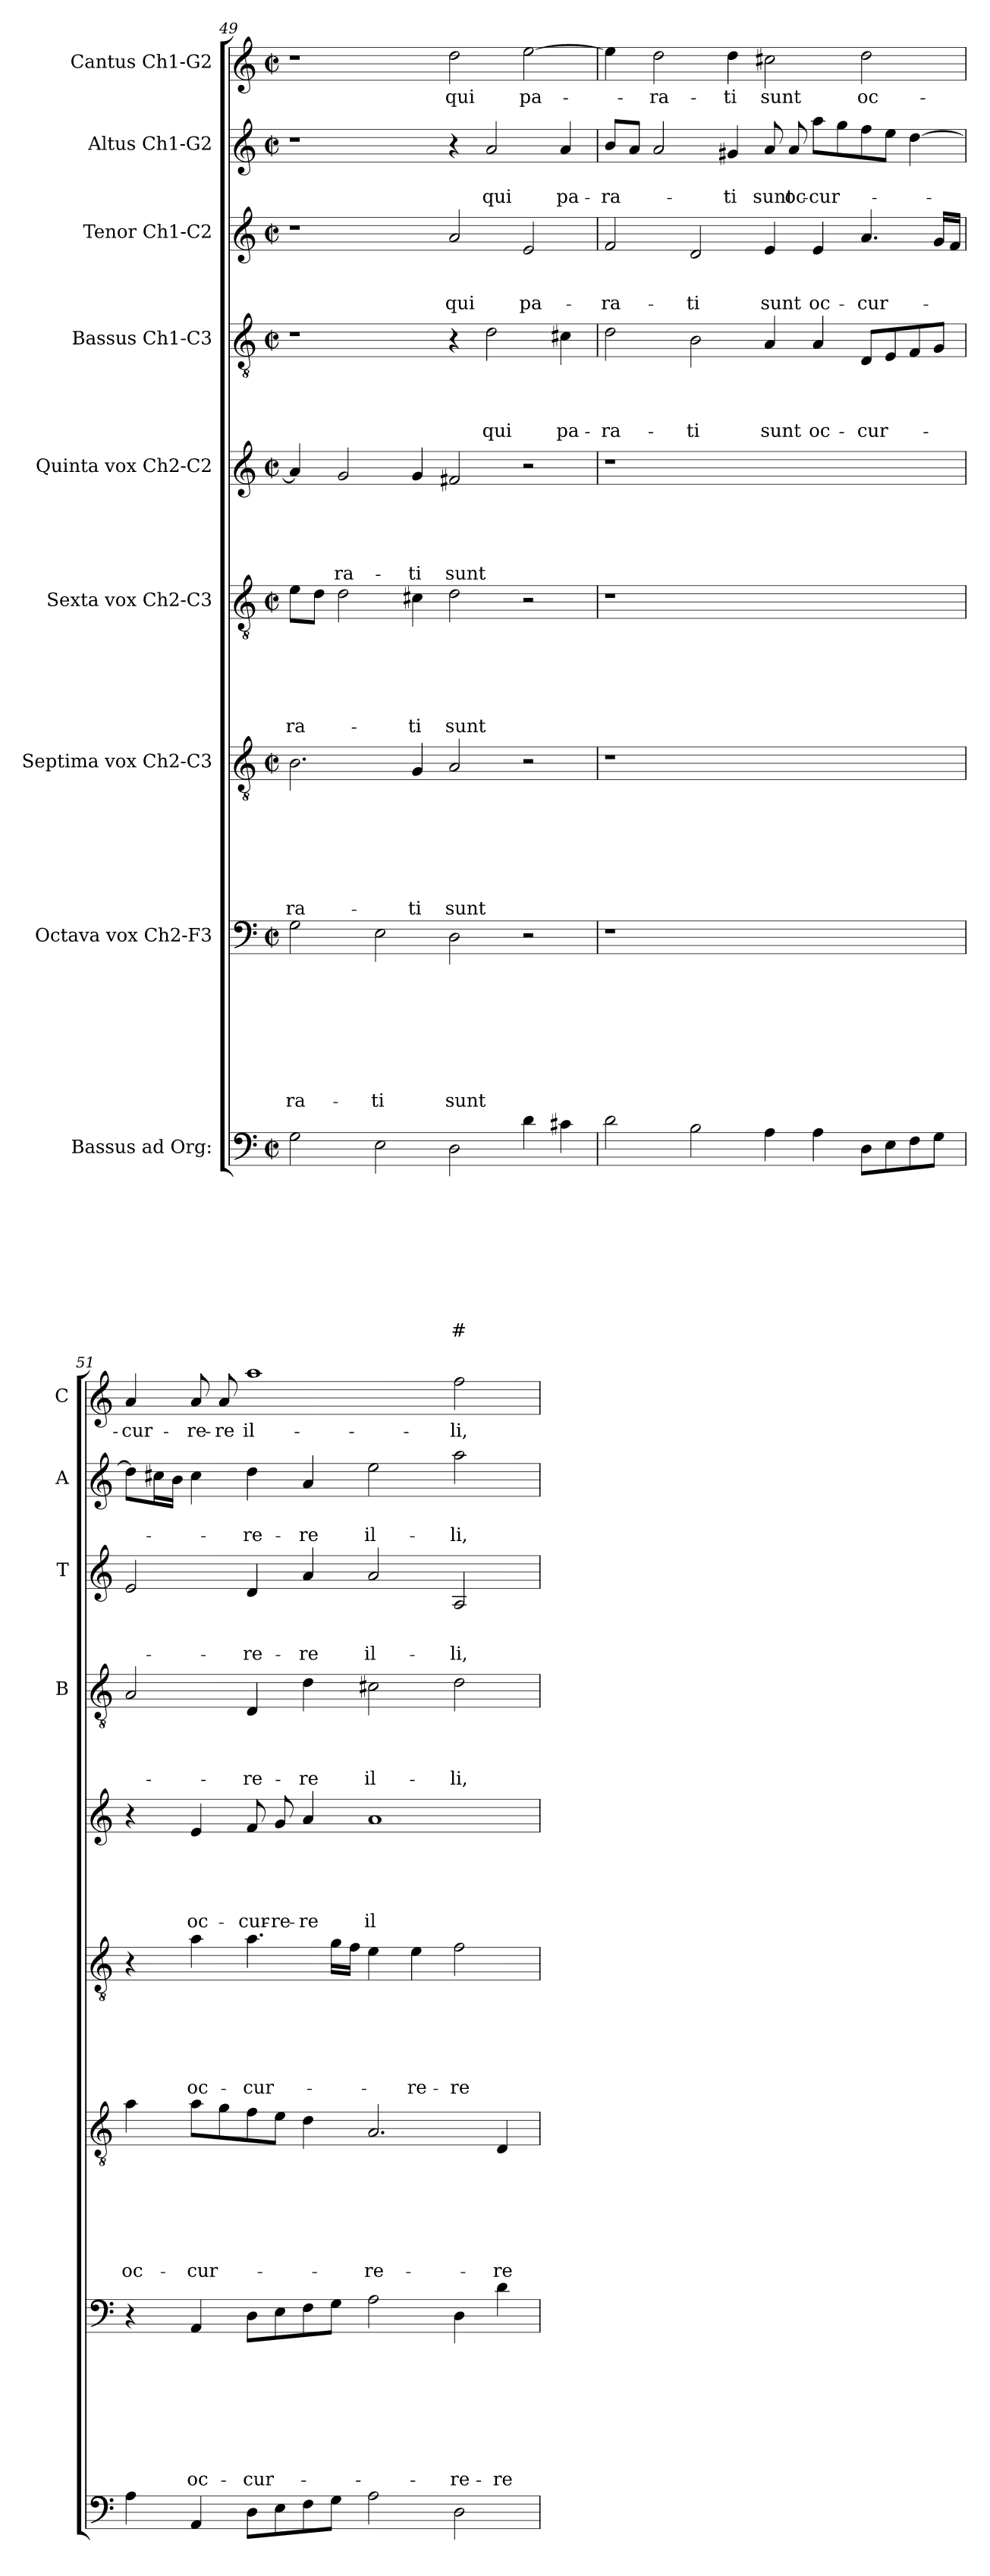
**kern	**text	**text	**text	**text	**text	**text	**text	**text	**text	**kern	**text	**text	**text	**text	**text	**text	**text	**text	**kern	**text	**text	**text	**text	**text	**text	**text	**kern	**text	**text	**text	**text	**text	**text	**kern	**text	**text	**text	**text	**text	**kern	**text	**text	**text	**text	**kern	**text	**text	**text	**kern	**text	**text	**kern	**text
*part9	*part9	*part9	*part9	*part9	*part9	*part9	*part9	*part9	*part9	*part8	*part8	*part8	*part8	*part8	*part8	*part8	*part8	*part8	*part7	*part7	*part7	*part7	*part7	*part7	*part7	*part7	*part6	*part6	*part6	*part6	*part6	*part6	*part6	*part5	*part5	*part5	*part5	*part5	*part5	*part4	*part4	*part4	*part4	*part4	*part3	*part3	*part3	*part3	*part2	*part2	*part2	*part1	*part1
*staff9	*staff9	*staff9	*staff9	*staff9	*staff9	*staff9	*staff9	*staff9	*staff9	*staff8	*staff8	*staff8	*staff8	*staff8	*staff8	*staff8	*staff8	*staff8	*staff7	*staff7	*staff7	*staff7	*staff7	*staff7	*staff7	*staff7	*staff6	*staff6	*staff6	*staff6	*staff6	*staff6	*staff6	*staff5	*staff5	*staff5	*staff5	*staff5	*staff5	*staff4	*staff4	*staff4	*staff4	*staff4	*staff3	*staff3	*staff3	*staff3	*staff2	*staff2	*staff2	*staff1	*staff1
*I"Bassus ad Org:	*	*	*	*	*	*	*	*	*	*I"Octava vox Ch2-F3	*	*	*	*	*	*	*	*	*I"Septima vox Ch2-C3	*	*	*	*	*	*	*	*I"Sexta vox Ch2-C3	*	*	*	*	*	*	*I"Quinta vox Ch2-C2	*	*	*	*	*	*I"Bassus Ch1-C3	*	*	*	*	*I"Tenor Ch1-C2	*	*	*	*I"Altus Ch1-G2	*	*	*I"Cantus Ch1-G2	*
*	*	*	*	*	*	*	*	*	*	*	*	*	*	*	*	*	*	*	*	*	*	*	*	*	*	*	*	*	*	*	*	*	*	*	*	*	*	*	*	*I'B	*	*	*	*	*I'T	*	*	*	*I'A	*	*	*I'C	*
*clefF4	*	*	*	*	*	*	*	*	*	*clefF4	*	*	*	*	*	*	*	*	*clefGv2	*	*	*	*	*	*	*	*clefGv2	*	*	*	*	*	*	*clefG2	*	*	*	*	*	*clefGv2	*	*	*	*	*clefG2	*	*	*	*clefG2	*	*	*clefG2	*
*k[]	*	*	*	*	*	*	*	*	*	*k[]	*	*	*	*	*	*	*	*	*k[]	*	*	*	*	*	*	*	*k[]	*	*	*	*	*	*	*k[]	*	*	*	*	*	*k[]	*	*	*	*	*k[]	*	*	*	*k[]	*	*	*k[]	*
*C:	*	*	*	*	*	*	*	*	*	*C:	*	*	*	*	*	*	*	*	*C:	*	*	*	*	*	*	*	*C:	*	*	*	*	*	*	*C:	*	*	*	*	*	*C:	*	*	*	*	*C:	*	*	*	*C:	*	*	*C:	*
*M2/2	*	*	*	*	*	*	*	*	*	*M2/2	*	*	*	*	*	*	*	*	*M2/2	*	*	*	*	*	*	*	*M2/2	*	*	*	*	*	*	*M2/2	*	*	*	*	*	*M2/2	*	*	*	*	*M2/2	*	*	*	*M2/2	*	*	*M2/2	*
*met(c|)	*	*	*	*	*	*	*	*	*	*met(c|)	*	*	*	*	*	*	*	*	*met(c|)	*	*	*	*	*	*	*	*met(c|)	*	*	*	*	*	*	*met(c|)	*	*	*	*	*	*met(c|)	*	*	*	*	*met(c|)	*	*	*	*met(c|)	*	*	*met(c|)	*
=49	=49	=49	=49	=49	=49	=49	=49	=49	=49	=49	=49	=49	=49	=49	=49	=49	=49	=49	=49	=49	=49	=49	=49	=49	=49	=49	=49	=49	=49	=49	=49	=49	=49	=49	=49	=49	=49	=49	=49	=49	=49	=49	=49	=49	=49	=49	=49	=49	=49	=49	=49	=49	=49
!	!	!	!	!	!	!	!	!	!	!	!	!	!	!	!	!	!	!LO:LY:b	!	!	!	!	!	!	!	!LO:LY:b	!	!	!	!	!	!	!LO:LY:b	!	!	!	!	!	!	!	!	!	!	!	!	!	!	!	!	!	!	!	!
2G\	.	.	.	.	.	.	.	.	.	2G\	.	.	.	.	.	.	.	-ra-	2.B\	.	.	.	.	.	.	-ra-	8e\L	.	.	.	.	.	-ra-	4a/]	.	.	.	.	.	1r	.	.	.	.	1r	.	.	.	1r	.	.	1r	.
.	.	.	.	.	.	.	.	.	.	.	.	.	.	.	.	.	.	.	.	.	.	.	.	.	.	.	8d\J	.	.	.	.	.	.	.	.	.	.	.	.	.	.	.	.	.	.	.	.	.	.	.	.	.	.
!	!	!	!	!	!	!	!	!	!	!	!	!	!	!	!	!	!	!	!	!	!	!	!	!	!	!	!	!	!	!	!	!	!	!	!	!	!	!	!LO:LY:b	!	!	!	!	!	!	!	!	!	!	!	!	!	!
.	.	.	.	.	.	.	.	.	.	.	.	.	.	.	.	.	.	.	.	.	.	.	.	.	.	.	2d\	.	.	.	.	.	.	2g/	.	.	.	.	-ra-	.	.	.	.	.	.	.	.	.	.	.	.	.	.
!	!	!	!	!	!	!	!	!	!	!	!	!	!	!	!	!	!	!LO:LY:b	!	!	!	!	!	!	!	!	!	!	!	!	!	!	!	!	!	!	!	!	!	!	!	!	!	!	!	!	!	!	!	!	!	!	!
2E\	.	.	.	.	.	.	.	.	.	2E\	.	.	.	.	.	.	.	-ti	.	.	.	.	.	.	.	.	.	.	.	.	.	.	.	.	.	.	.	.	.	.	.	.	.	.	.	.	.	.	.	.	.	.	.
!	!	!	!	!	!	!	!	!	!	!	!	!	!	!	!	!	!	!	!	!	!	!	!	!	!	!LO:LY:b	!	!	!	!	!	!	!LO:LY:b	!	!	!	!	!	!LO:LY:b	!	!	!	!	!	!	!	!	!	!	!	!	!	!
.	.	.	.	.	.	.	.	.	.	.	.	.	.	.	.	.	.	.	4G/	.	.	.	.	.	.	-ti	4c#X\	.	.	.	.	.	-ti	4g/	.	.	.	.	-ti	.	.	.	.	.	.	.	.	.	.	.	.	.	.
!	!	!	!	!	!	!	!	!	!LO:LY:b	!	!	!	!	!	!	!	!	!LO:LY:b	!	!	!	!	!	!	!	!LO:LY:b	!	!	!	!	!	!	!LO:LY:b	!	!	!	!	!	!LO:LY:b	!	!	!	!	!	!	!	!	!LO:LY:b	!	!	!	!	!LO:LY:b
2D\	.	.	.	.	.	.	.	.	#	2D\	.	.	.	.	.	.	.	sunt	2A/	.	.	.	.	.	.	sunt	2d\	.	.	.	.	.	sunt	2f#X/	.	.	.	.	sunt	4r	.	.	.	.	2a/	.	.	qui	4r	.	.	2dd\	qui
!	!	!	!	!	!	!	!	!	!	!	!	!	!	!	!	!	!	!	!	!	!	!	!	!	!	!	!	!	!	!	!	!	!	!	!	!	!	!	!	!	!	!	!	!LO:LY:b	!	!	!	!	!	!	!LO:LY:b	!	!
.	.	.	.	.	.	.	.	.	.	.	.	.	.	.	.	.	.	.	.	.	.	.	.	.	.	.	.	.	.	.	.	.	.	.	.	.	.	.	.	2d\	.	.	.	qui	.	.	.	.	2a/	.	qui	.	.
!	!	!	!	!	!	!	!	!	!	!	!	!	!	!	!	!	!	!	!	!	!	!	!	!	!	!	!	!	!	!	!	!	!	!	!	!	!	!	!	!	!	!	!	!	!	!	!	!LO:LY:b	!	!	!	!	!LO:LY:b
4d\	.	.	.	.	.	.	.	.	.	2r	.	.	.	.	.	.	.	.	2r	.	.	.	.	.	.	.	2r	.	.	.	.	.	.	2r	.	.	.	.	.	.	.	.	.	.	2e/	.	.	pa-	.	.	.	[2ee\	pa-
!	!	!	!	!	!	!	!	!	!	!	!	!	!	!	!	!	!	!	!	!	!	!	!	!	!	!	!	!	!	!	!	!	!	!	!	!	!	!	!	!	!	!	!	!LO:LY:b	!	!	!	!	!	!	!LO:LY:b	!	!
4c#X\	.	.	.	.	.	.	.	.	.	.	.	.	.	.	.	.	.	.	.	.	.	.	.	.	.	.	.	.	.	.	.	.	.	.	.	.	.	.	.	4c#X\	.	.	.	pa-	.	.	.	.	4a/	.	pa-	.	.
=50	=50	=50	=50	=50	=50	=50	=50	=50	=50	=50	=50	=50	=50	=50	=50	=50	=50	=50	=50	=50	=50	=50	=50	=50	=50	=50	=50	=50	=50	=50	=50	=50	=50	=50	=50	=50	=50	=50	=50	=50	=50	=50	=50	=50	=50	=50	=50	=50	=50	=50	=50	=50	=50
!	!	!	!	!	!	!	!	!	!	!	!	!	!	!	!	!	!	!	!	!	!	!	!	!	!	!	!	!	!	!	!	!	!	!	!	!	!	!	!	!	!	!	!	!LO:LY:b	!	!	!	!LO:LY:b	!	!	!LO:LY:b	!	!
2d\	.	.	.	.	.	.	.	.	.	1r	.	.	.	.	.	.	.	.	1r	.	.	.	.	.	.	.	1r	.	.	.	.	.	.	1r	.	.	.	.	.	2d\	.	.	.	-ra-	2f/	.	.	-ra-	8b/L	.	-ra-	4ee\]	.
.	.	.	.	.	.	.	.	.	.	.	.	.	.	.	.	.	.	.	.	.	.	.	.	.	.	.	.	.	.	.	.	.	.	.	.	.	.	.	.	.	.	.	.	.	.	.	.	.	8a/J	.	.	.	.
!	!	!	!	!	!	!	!	!	!	!	!	!	!	!	!	!	!	!	!	!	!	!	!	!	!	!	!	!	!	!	!	!	!	!	!	!	!	!	!	!	!	!	!	!	!	!	!	!	!	!	!	!	!LO:LY:b
.	.	.	.	.	.	.	.	.	.	.	.	.	.	.	.	.	.	.	.	.	.	.	.	.	.	.	.	.	.	.	.	.	.	.	.	.	.	.	.	.	.	.	.	.	.	.	.	.	2a/	.	.	2dd\	-ra-
!	!	!	!	!	!	!	!	!	!	!	!	!	!	!	!	!	!	!	!	!	!	!	!	!	!	!	!	!	!	!	!	!	!	!	!	!	!	!	!	!	!	!	!	!LO:LY:b	!	!	!	!LO:LY:b	!	!	!	!	!
2B\	.	.	.	.	.	.	.	.	.	.	.	.	.	.	.	.	.	.	.	.	.	.	.	.	.	.	.	.	.	.	.	.	.	.	.	.	.	.	.	2B\	.	.	.	-ti	2d/	.	.	-ti	.	.	.	.	.
!	!	!	!	!	!	!	!	!	!	!	!	!	!	!	!	!	!	!	!	!	!	!	!	!	!	!	!	!	!	!	!	!	!	!	!	!	!	!	!	!	!	!	!	!	!	!	!	!	!	!	!LO:LY:b	!	!LO:LY:b
.	.	.	.	.	.	.	.	.	.	.	.	.	.	.	.	.	.	.	.	.	.	.	.	.	.	.	.	.	.	.	.	.	.	.	.	.	.	.	.	.	.	.	.	.	.	.	.	.	4g#X/	.	-ti	4dd\	-ti
!	!	!	!	!	!	!	!	!	!	!	!	!	!	!	!	!	!	!	!	!	!	!	!	!	!	!	!	!	!	!	!	!	!	!	!	!	!	!	!	!	!	!	!	!LO:LY:b	!	!	!	!LO:LY:b	!	!	!LO:LY:b	!	!LO:LY:b
4A\	.	.	.	.	.	.	.	.	.	1ryy	.	.	.	.	.	.	.	.	1ryy	.	.	.	.	.	.	.	1ryy	.	.	.	.	.	.	1ryy	.	.	.	.	.	4A/	.	.	.	sunt	4e/	.	.	sunt	8a/	.	sunt	2cc#X\	sunt
!	!	!	!	!	!	!	!	!	!	!	!	!	!	!	!	!	!	!	!	!	!	!	!	!	!	!	!	!	!	!	!	!	!	!	!	!	!	!	!	!	!	!	!	!	!	!	!	!	!	!	!LO:LY:b	!	!
.	.	.	.	.	.	.	.	.	.	.	.	.	.	.	.	.	.	.	.	.	.	.	.	.	.	.	.	.	.	.	.	.	.	.	.	.	.	.	.	.	.	.	.	.	.	.	.	.	8a/	.	oc-	.	.
!	!	!	!	!	!	!	!	!	!	!	!	!	!	!	!	!	!	!	!	!	!	!	!	!	!	!	!	!	!	!	!	!	!	!	!	!	!	!	!	!	!	!	!	!LO:LY:b	!	!	!	!LO:LY:b	!	!	!LO:LY:b	!	!
4A\	.	.	.	.	.	.	.	.	.	.	.	.	.	.	.	.	.	.	.	.	.	.	.	.	.	.	.	.	.	.	.	.	.	.	.	.	.	.	.	4A/	.	.	.	oc-	4e/	.	.	oc-	8aa\L	.	-cur-	.	.
.	.	.	.	.	.	.	.	.	.	.	.	.	.	.	.	.	.	.	.	.	.	.	.	.	.	.	.	.	.	.	.	.	.	.	.	.	.	.	.	.	.	.	.	.	.	.	.	.	8gg\	.	.	.	.
!	!	!	!	!	!	!	!	!	!	!	!	!	!	!	!	!	!	!	!	!	!	!	!	!	!	!	!	!	!	!	!	!	!	!	!	!	!	!	!	!	!	!	!	!LO:LY:b	!	!	!	!LO:LY:b	!	!	!	!	!LO:LY:b
8D\L	.	.	.	.	.	.	.	.	.	.	.	.	.	.	.	.	.	.	.	.	.	.	.	.	.	.	.	.	.	.	.	.	.	.	.	.	.	.	.	8D/L	.	.	.	-cur-	4.a/	.	.	-cur-	8ff\	.	.	2dd\	oc-
8E\	.	.	.	.	.	.	.	.	.	.	.	.	.	.	.	.	.	.	.	.	.	.	.	.	.	.	.	.	.	.	.	.	.	.	.	.	.	.	.	8E/	.	.	.	.	.	.	.	.	8ee\J	.	.	.	.
8F\	.	.	.	.	.	.	.	.	.	.	.	.	.	.	.	.	.	.	.	.	.	.	.	.	.	.	.	.	.	.	.	.	.	.	.	.	.	.	.	8F/	.	.	.	.	.	.	.	.	[4dd\	.	.	.	.
8G\J	.	.	.	.	.	.	.	.	.	.	.	.	.	.	.	.	.	.	.	.	.	.	.	.	.	.	.	.	.	.	.	.	.	.	.	.	.	.	.	8G/J	.	.	.	.	16g/LL	.	.	.	.	.	.	.	.
.	.	.	.	.	.	.	.	.	.	.	.	.	.	.	.	.	.	.	.	.	.	.	.	.	.	.	.	.	.	.	.	.	.	.	.	.	.	.	.	.	.	.	.	.	16f/JJ	.	.	.	.	.	.	.	.
!!LO:LB:g=z
=51	=51	=51	=51	=51	=51	=51	=51	=51	=51	=51	=51	=51	=51	=51	=51	=51	=51	=51	=51	=51	=51	=51	=51	=51	=51	=51	=51	=51	=51	=51	=51	=51	=51	=51	=51	=51	=51	=51	=51	=51	=51	=51	=51	=51	=51	=51	=51	=51	=51	=51	=51	=51	=51
!	!	!	!	!	!	!	!	!	!	!	!	!	!	!	!	!	!	!	!	!	!	!	!	!	!	!LO:LY:b	!	!	!	!	!	!	!	!	!	!	!	!	!	!	!	!	!	!	!	!	!	!	!	!	!	!	!LO:LY:b
4A\	.	.	.	.	.	.	.	.	.	4r	.	.	.	.	.	.	.	.	4a\	.	.	.	.	.	.	oc-	4r	.	.	.	.	.	.	4r	.	.	.	.	.	2A/	.	.	.	.	2e/	.	.	.	8dd\L]	.	.	4a/	-cur-
.	.	.	.	.	.	.	.	.	.	.	.	.	.	.	.	.	.	.	.	.	.	.	.	.	.	.	.	.	.	.	.	.	.	.	.	.	.	.	.	.	.	.	.	.	.	.	.	.	16cc#X\L	.	.	.	.
.	.	.	.	.	.	.	.	.	.	.	.	.	.	.	.	.	.	.	.	.	.	.	.	.	.	.	.	.	.	.	.	.	.	.	.	.	.	.	.	.	.	.	.	.	.	.	.	.	16b\JJ	.	.	.	.
!	!	!	!	!	!	!	!	!	!	!	!	!	!	!	!	!	!	!LO:LY:b	!	!	!	!	!	!	!	!LO:LY:b	!	!	!	!	!	!	!LO:LY:b	!	!	!	!	!	!LO:LY:b	!	!	!	!	!	!	!	!	!	!	!	!	!	!LO:LY:b
4AA/	.	.	.	.	.	.	.	.	.	4AA/	.	.	.	.	.	.	.	oc-	8a\L	.	.	.	.	.	.	-cur-	4a\	.	.	.	.	.	oc-	4e/	.	.	.	.	oc-	.	.	.	.	.	.	.	.	.	4cc#\	.	.	8a/	-re-
!	!	!	!	!	!	!	!	!	!	!	!	!	!	!	!	!	!	!	!	!	!	!	!	!	!	!	!	!	!	!	!	!	!	!	!	!	!	!	!	!	!	!	!	!	!	!	!	!	!	!	!	!	!LO:LY:b
.	.	.	.	.	.	.	.	.	.	.	.	.	.	.	.	.	.	.	8g\	.	.	.	.	.	.	.	.	.	.	.	.	.	.	.	.	.	.	.	.	.	.	.	.	.	.	.	.	.	.	.	.	8a/	-re
!	!	!	!	!	!	!	!	!	!	!	!	!	!	!	!	!	!	!LO:LY:b	!	!	!	!	!	!	!	!	!	!	!	!	!	!	!LO:LY:b	!	!	!	!	!	!LO:LY:b	!	!	!	!	!LO:LY:b	!	!	!	!LO:LY:b	!	!	!LO:LY:b	!	!LO:LY:b
8D\L	.	.	.	.	.	.	.	.	.	8D\L	.	.	.	.	.	.	.	-cur-	8f\	.	.	.	.	.	.	.	4.a\	.	.	.	.	.	-cur-	8f/	.	.	.	.	-cur-	4D/	.	.	.	-re-	4d/	.	.	-re-	4dd\	.	-re-	1aa	il-
!	!	!	!	!	!	!	!	!	!	!	!	!	!	!	!	!	!	!	!	!	!	!	!	!	!	!	!	!	!	!	!	!	!	!	!	!	!	!	!LO:LY:b	!	!	!	!	!	!	!	!	!	!	!	!	!	!
8E\	.	.	.	.	.	.	.	.	.	8E\	.	.	.	.	.	.	.	.	8e\J	.	.	.	.	.	.	.	.	.	.	.	.	.	.	8g/	.	.	.	.	-re-	.	.	.	.	.	.	.	.	.	.	.	.	.	.
!	!	!	!	!	!	!	!	!	!	!	!	!	!	!	!	!	!	!	!	!	!	!	!	!	!	!	!	!	!	!	!	!	!	!	!	!	!	!	!LO:LY:b	!	!	!	!	!LO:LY:b	!	!	!	!LO:LY:b	!	!	!LO:LY:b	!	!
8F\	.	.	.	.	.	.	.	.	.	8F\	.	.	.	.	.	.	.	.	4d\	.	.	.	.	.	.	.	.	.	.	.	.	.	.	4a/	.	.	.	.	-re	4d\	.	.	.	-re	4a/	.	.	-re	4a/	.	-re	.	.
8G\J	.	.	.	.	.	.	.	.	.	8G\J	.	.	.	.	.	.	.	.	.	.	.	.	.	.	.	.	16g\LL	.	.	.	.	.	.	.	.	.	.	.	.	.	.	.	.	.	.	.	.	.	.	.	.	.	.
.	.	.	.	.	.	.	.	.	.	.	.	.	.	.	.	.	.	.	.	.	.	.	.	.	.	.	16f\JJ	.	.	.	.	.	.	.	.	.	.	.	.	.	.	.	.	.	.	.	.	.	.	.	.	.	.
!	!	!	!	!	!	!	!	!	!	!	!	!	!	!	!	!	!	!	!	!	!	!	!	!	!	!LO:LY:b	!	!	!	!	!	!	!	!	!	!	!	!	!LO:LY:b	!	!	!	!	!LO:LY:b	!	!	!	!LO:LY:b	!	!	!LO:LY:b	!	!
2A\	.	.	.	.	.	.	.	.	.	2A\	.	.	.	.	.	.	.	.	2.A/	.	.	.	.	.	.	-re-	4e\	.	.	.	.	.	.	1a	.	.	.	.	il-	2c#X\	.	.	.	il-	2a/	.	.	il-	2ee\	.	il-	.	.
!	!	!	!	!	!	!	!	!	!	!	!	!	!	!	!	!	!	!	!	!	!	!	!	!	!	!	!	!	!	!	!	!	!LO:LY:b	!	!	!	!	!	!	!	!	!	!	!	!	!	!	!	!	!	!	!	!
.	.	.	.	.	.	.	.	.	.	.	.	.	.	.	.	.	.	.	.	.	.	.	.	.	.	.	4e\	.	.	.	.	.	-re-	.	.	.	.	.	.	.	.	.	.	.	.	.	.	.	.	.	.	.	.
!	!	!	!	!	!	!	!	!	!	!	!	!	!	!	!	!	!	!LO:LY:b	!	!	!	!	!	!	!	!	!	!	!	!	!	!	!LO:LY:b	!	!	!	!	!	!	!	!	!	!	!LO:LY:b	!	!	!	!LO:LY:b	!	!	!LO:LY:b	!	!LO:LY:b
2D\	.	.	.	.	.	.	.	.	.	4D\	.	.	.	.	.	.	.	-re-	.	.	.	.	.	.	.	.	2f\	.	.	.	.	.	-re	.	.	.	.	.	.	2d\	.	.	.	-li,	2A/	.	.	-li,	2aa\	.	-li,	2ff\	-li,
!	!	!	!	!	!	!	!	!	!	!	!	!	!	!	!	!	!	!LO:LY:b	!	!	!	!	!	!	!	!LO:LY:b	!	!	!	!	!	!	!	!	!	!	!	!	!	!	!	!	!	!	!	!	!	!	!	!	!	!	!
.	.	.	.	.	.	.	.	.	.	4d\	.	.	.	.	.	.	.	-re	4D/	.	.	.	.	.	.	-re	.	.	.	.	.	.	.	.	.	.	.	.	.	.	.	.	.	.	.	.	.	.	.	.	.	.	.
=	=	=	=	=	=	=	=	=	=	=	=	=	=	=	=	=	=	=	=	=	=	=	=	=	=	=	=	=	=	=	=	=	=	=	=	=	=	=	=	=	=	=	=	=	=	=	=	=	=	=	=	=	=
*-	*-	*-	*-	*-	*-	*-	*-	*-	*-	*-	*-	*-	*-	*-	*-	*-	*-	*-	*-	*-	*-	*-	*-	*-	*-	*-	*-	*-	*-	*-	*-	*-	*-	*-	*-	*-	*-	*-	*-	*-	*-	*-	*-	*-	*-	*-	*-	*-	*-	*-	*-	*-	*-
